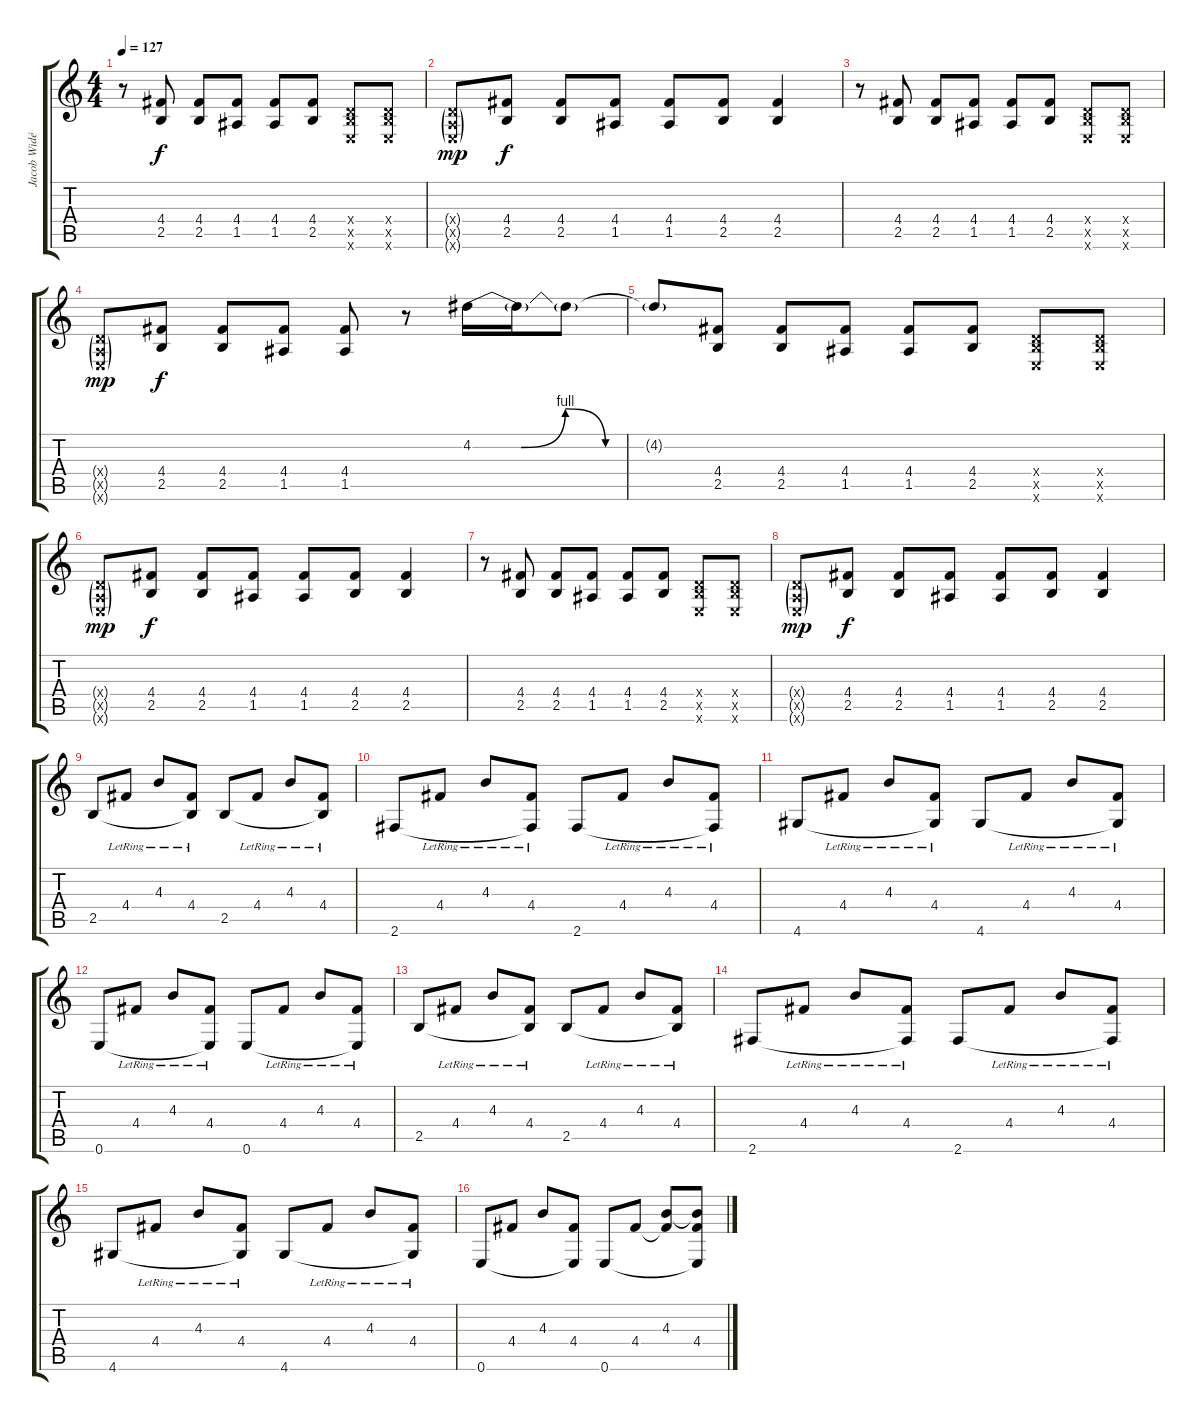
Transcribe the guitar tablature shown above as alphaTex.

\track ("Jacob Widén" "Jacob Widé") {instrument distortionguitar}
\staff {score tabs}
\tuning (E4 B3 G3 D3 A2 E2) {hide}
\ts (4 4)
\tempo 127
\clef g2
\ks c
r.8{dy f} (4.4 2.5).8 (4.4 2.5).8 (4.4 1.5).8 (4.4 1.5).8 (4.4 2.5).8 (0.4{x} 2.5{x} 0.6{x}).8 (0.4{x} 2.5{x} 0.6{x}).8 |
(0.4{g x} 0.5{g x} 0.6{g x}).8{dy mp} (4.4 2.5).8{dy f} (4.4 2.5).8 (4.4 1.5).8 (4.4 1.5).8 (4.4 2.5).8 (4.4 2.5).4 |
r.8 (4.4 2.5).8 (4.4 2.5).8 (4.4 1.5).8 (4.4 1.5).8 (4.4 2.5).8 (0.4{x} 2.5{x} 0.6{x}).8 (0.4{x} 2.5{x} 0.6{x}).8 |
(0.4{g x} 0.5{g x} 0.6{g x}).8{dy mp} (4.4 2.5).8{dy f} (4.4 2.5).8 (4.4 1.5).8 (4.4 1.5).8 r.8 4.2{be (custom 0 0 12 0 23 4 33 0 60 0)}.16 4.2{t}.16 4.2{t}.8 |
4.2{t}.8 (4.4 2.5).8 (4.4 2.5).8 (4.4 1.5).8 (4.4 1.5).8 (4.4 2.5).8 (0.4{x} 2.5{x} 0.6{x}).8 (0.4{x} 2.5{x} 0.6{x}).8 |
(0.4{g x} 0.5{g x} 0.6{g x}).8{dy mp} (4.4 2.5).8{dy f} (4.4 2.5).8 (4.4 1.5).8 (4.4 1.5).8 (4.4 2.5).8 (4.4 2.5).4 |
r.8 (4.4 2.5).8 (4.4 2.5).8 (4.4 1.5).8 (4.4 1.5).8 (4.4 2.5).8 (0.4{x} 2.5{x} 0.6{x}).8 (0.4{x} 2.5{x} 0.6{x}).8 |
(0.4{g x} 0.5{g x} 0.6{g x}).8{dy mp} (4.4 2.5).8{dy f} (4.4 2.5).8 (4.4 1.5).8 (4.4 1.5).8 (4.4 2.5).8 (4.4 2.5).4 |
2.5.8{instrument electricguitarclean} 4.4{lr}.8 4.3{lr}.8 (4.4{lr} 2.5{t}).8 2.5.8 4.4{lr}.8 4.3{lr}.8 (4.4{lr} 2.5{t}).8 |
2.6.8 4.4{lr}.8 4.3{lr}.8 (4.4{lr} 2.6{t}).8 2.6.8 4.4{lr}.8 4.3{lr}.8 (4.4{lr} 2.6{t}).8 |
4.6.8 4.4{lr}.8 4.3{lr}.8 (4.4{lr} 4.6{t}).8 4.6.8 4.4{lr}.8 4.3{lr}.8 (4.4{lr} 4.6{t}).8 |
0.6.8 4.4{lr}.8 4.3{lr}.8 (4.4{lr} 0.6{t}).8 0.6.8 4.4{lr}.8 4.3{lr}.8 (4.4{lr} 0.6{t}).8 |
2.5.8 4.4{lr}.8 4.3{lr}.8 (4.4{lr} 2.5{t}).8 2.5.8 4.4{lr}.8 4.3{lr}.8 (4.4{lr} 2.5{t}).8 |
2.6.8 4.4{lr}.8 4.3{lr}.8 (4.4{lr} 2.6{t}).8 2.6.8 4.4{lr}.8 4.3{lr}.8 (4.4{lr} 2.6{t}).8 |
4.6.8 4.4{lr}.8 4.3{lr}.8 (4.4{lr} 4.6{t}).8 4.6.8 4.4{lr}.8 4.3{lr}.8 (4.4{lr} 4.6{t}).8 |
0.6.8 4.4.8 4.3.8 (4.4 0.6{t}).8 0.6.8 4.4.8 (4.3 4.4{t}).8 (4.3{t} 4.4 0.6{t}).8
